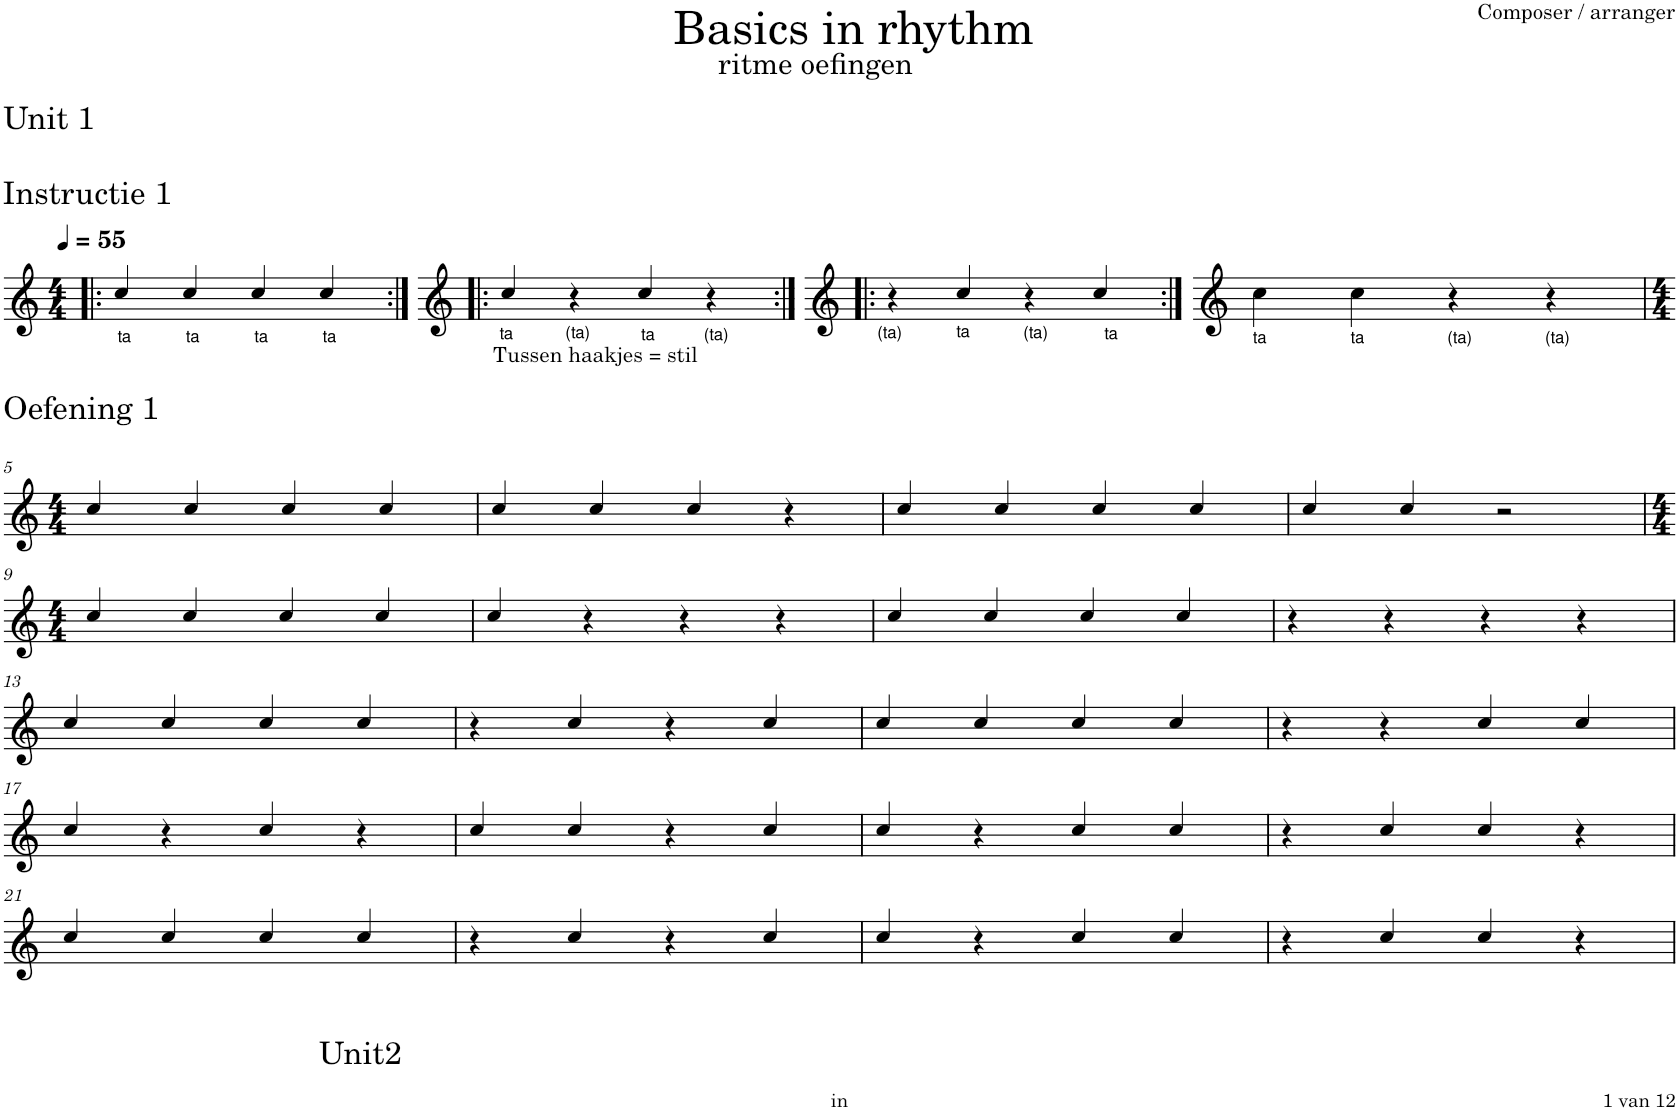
**kern
*part1
*staff1
*I"Piano
*I'Pno.
*clefG2
*k[]
*M4/4
*MM55
=1!|:
!LO:TX:a:t=Unit 1
!LO:TX:a:t=Instructie 1
!LO:TX:b:t=ta
4cc/
!LO:TX:b:t=ta
4cc/
!LO:TX:b:t=ta
4cc/
!LO:TX:b:t=ta
4cc/
=2:|!|:
!LO:TX:b:t=ta
!LO:TX:b:t=Tussen haakjes = stil
4cc/
!LO:TX:b:t=(ta)
4r
!LO:TX:b:t=ta
4cc/
!LO:TX:b:t=(ta)
4r
=3:|!|:
!LO:TX:b:t=(ta)
4r
!LO:TX:b:t=ta
4cc/
!LO:TX:b:t=(ta)
4r
!LO:TX:b:t=ta
4cc/
=4:|!
!LO:TX:b:t=ta
4cc\
!LO:TX:b:t=ta
4cc\
!LO:TX:b:t=(ta)
4r
!LO:TX:b:t=(ta)
4r
!!LO:LB:g=z
=5
*M4/4
!LO:TX:a:t=Oefening 1
4cc/
4cc/
4cc/
4cc/
=6
4cc/
4cc/
4cc/
4r
=7
4cc/
4cc/
4cc/
4cc/
=8
4cc/
4cc/
2r
!!LO:LB:g=z
=9
*M4/4
4cc/
4cc/
4cc/
4cc/
=10
4cc/
4r
4r
4r
=11
4cc/
4cc/
4cc/
4cc/
=12
4r
4r
4r
4r
!!LO:LB:g=z
=13
4cc/
4cc/
4cc/
4cc/
=14
4r
4cc/
4r
4cc/
=15
4cc/
4cc/
4cc/
4cc/
=16
4r
4r
4cc/
4cc/
!!LO:LB:g=z
=17
4cc/
4r
4cc/
4r
=18
4cc/
4cc/
4r
4cc/
=19
4cc/
4r
4cc/
4cc/
=20
4r
4cc/
4cc/
4r
!!LO:LB:g=z
=21
!LO:TX:b:t=Unit2
4cc/
4cc/
4cc/
4cc/
=22
4r
4cc/
4r
4cc/
=23
4cc/
4r
4cc/
4cc/
=24
4r
4cc/
4cc/
4r
=
*-
